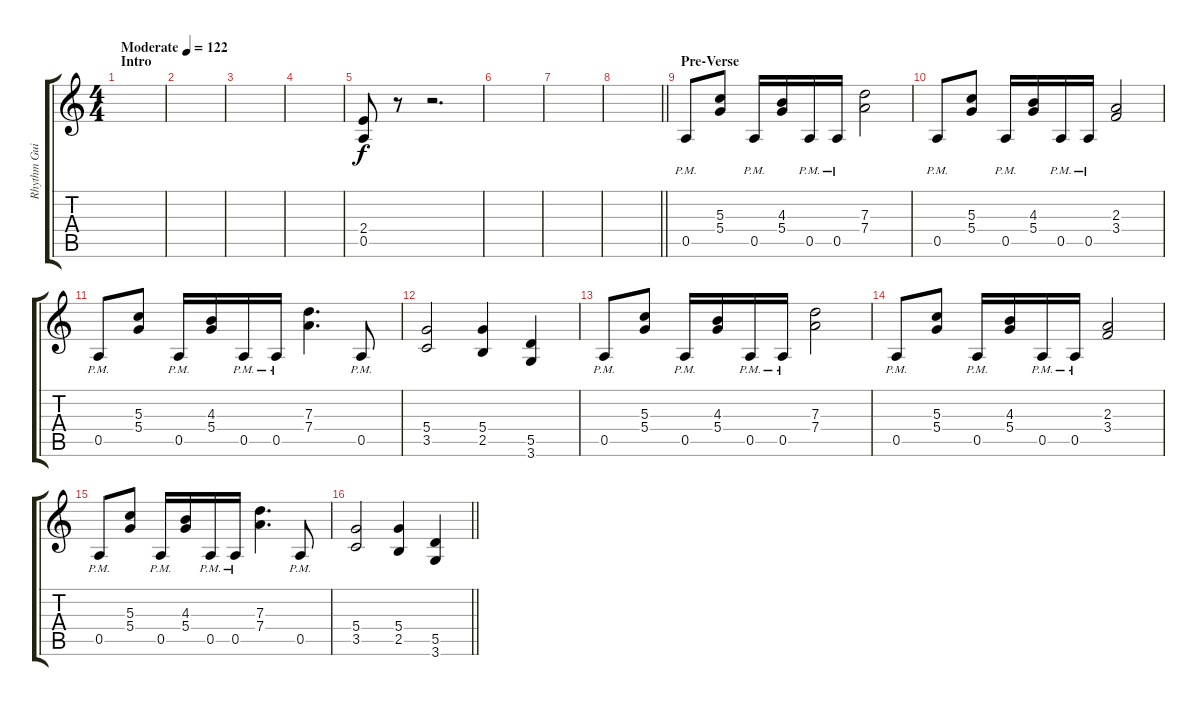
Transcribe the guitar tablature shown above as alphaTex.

\track ("Rhythm Guitar" "Rhythm Gui") {instrument distortionguitar}
\staff {score tabs}
\tuning (E4 B3 G3 D3 A2 E2) {hide}
\ts (4 4)
\section ("" "Intro")
\tempo (122 "Moderate")
\clef g2
\ks c
|
|
|
|
(2.4 0.5).8 r.8 r.2{d} |
|
|
\barLineRight lightlight
|
\section ("" "Pre-Verse")
0.5{pm}.8 (5.3 5.4).8 0.5{pm}.16 (4.3 5.4).16 0.5{pm}.16 0.5{pm}.16 (7.3 7.4).2 |
0.5{pm}.8 (5.3 5.4).8 0.5{pm}.16 (4.3 5.4).16 0.5{pm}.16 0.5{pm}.16 (2.3 3.4).2 |
0.5{pm}.8 (5.3 5.4).8 0.5{pm}.16 (4.3 5.4).16 0.5{pm}.16 0.5{pm}.16 (7.3 7.4).4{d} 0.5{pm}.8 |
(5.4 3.5).2 (5.4 2.5).4 (5.5 3.6).4 |
0.5{pm}.8 (5.3 5.4).8 0.5{pm}.16 (4.3 5.4).16 0.5{pm}.16 0.5{pm}.16 (7.3 7.4).2 |
0.5{pm}.8 (5.3 5.4).8 0.5{pm}.16 (4.3 5.4).16 0.5{pm}.16 0.5{pm}.16 (2.3 3.4).2 |
0.5{pm}.8 (5.3 5.4).8 0.5{pm}.16 (4.3 5.4).16 0.5{pm}.16 0.5{pm}.16 (7.3 7.4).4{d} 0.5{pm}.8 |
\barLineRight lightlight
(5.4 3.5).2 (5.4 2.5).4 (5.5 3.6).4
